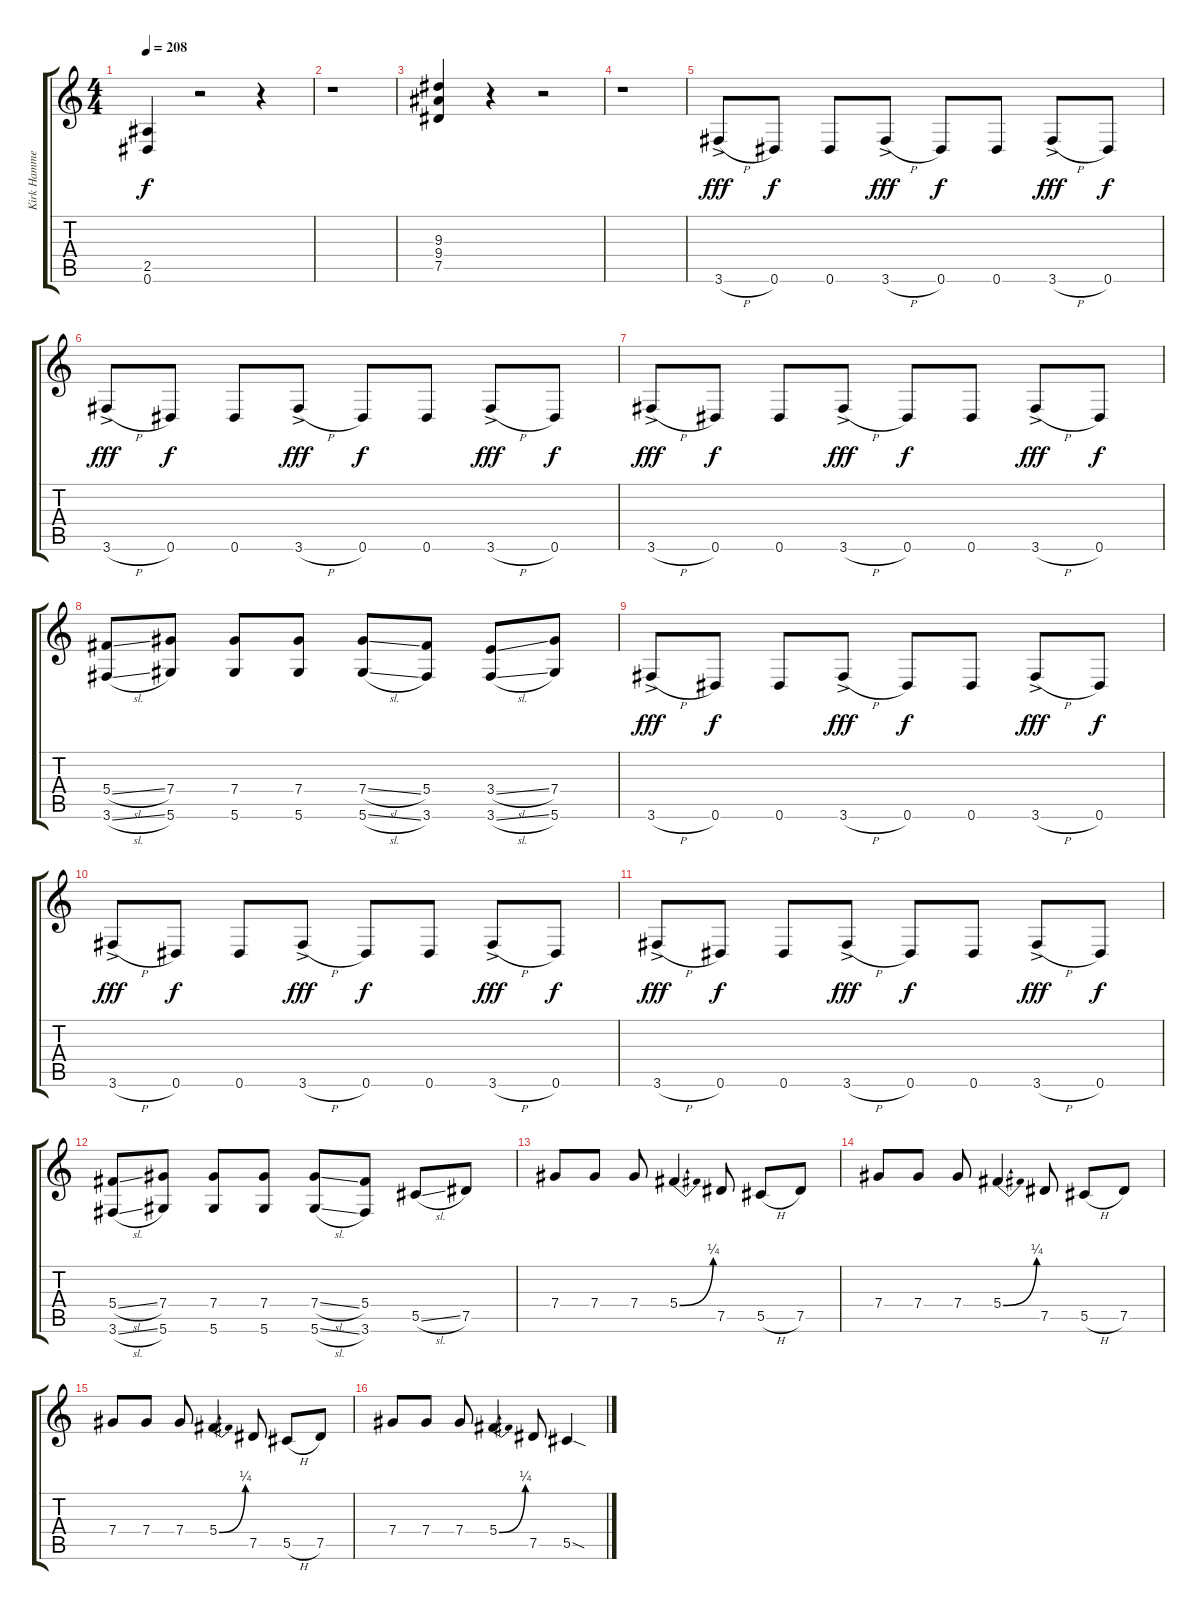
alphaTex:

\track ("Kirk Hammett (Guitar)" "Kirk Hamme") {instrument distortionguitar}
\staff {score tabs}
\tuning (Eb4 Bb3 Gb3 Db3 Ab2 Eb2) {hide}
\ts (4 4)
\tempo 208
\clef g2
\ks c
(2.5 0.6).4{dy f} r.2 r.4 |
r.1 |
(9.3 9.4 7.5).4 r.4 r.2 |
r.1 |
3.6{h ac}.8{dy fff} 0.6.8{dy f} 0.6.8 3.6{h ac}.8{dy fff} 0.6.8{dy f} 0.6.8 3.6{h ac}.8{dy fff} 0.6.8{dy f} |
3.6{h ac}.8{dy fff} 0.6.8{dy f} 0.6.8 3.6{h ac}.8{dy fff} 0.6.8{dy f} 0.6.8 3.6{h ac}.8{dy fff} 0.6.8{dy f} |
3.6{h ac}.8{dy fff} 0.6.8{dy f} 0.6.8 3.6{h ac}.8{dy fff} 0.6.8{dy f} 0.6.8 3.6{h ac}.8{dy fff} 0.6.8{dy f} |
(5.4{sl} 3.6{sl}).8 (7.4 5.6).8 (7.4 5.6).8 (7.4 5.6).8 (7.4{sl} 5.6{sl}).8 (5.4 3.6).8 (3.4{sl} 3.6{sl}).8 (7.4 5.6).8 |
3.6{h ac}.8{dy fff} 0.6.8{dy f} 0.6.8 3.6{h ac}.8{dy fff} 0.6.8{dy f} 0.6.8 3.6{h ac}.8{dy fff} 0.6.8{dy f} |
3.6{h ac}.8{dy fff} 0.6.8{dy f} 0.6.8 3.6{h ac}.8{dy fff} 0.6.8{dy f} 0.6.8 3.6{h ac}.8{dy fff} 0.6.8{dy f} |
3.6{h ac}.8{dy fff} 0.6.8{dy f} 0.6.8 3.6{h ac}.8{dy fff} 0.6.8{dy f} 0.6.8 3.6{h ac}.8{dy fff} 0.6.8{dy f} |
(5.4{sl} 3.6{sl}).8 (7.4 5.6).8 (7.4 5.6).8 (7.4 5.6).8 (7.4{sl} 5.6{sl}).8 (5.4 3.6).8 5.5{sl}.8 7.5.8 |
7.4.8 7.4.8 7.4.8 5.4{be (bend 0 0 60 1)}.4 7.5.8 5.5{h}.8 7.5.8 |
7.4.8 7.4.8 7.4.8 5.4{be (bend 0 0 60 1)}.4 7.5.8 5.5{h}.8 7.5.8 |
7.4.8 7.4.8 7.4.8 5.4{be (bend 0 0 60 1)}.4 7.5.8 5.5{h}.8 7.5.8 |
7.4.8 7.4.8 7.4.8 5.4{be (bend 0 0 60 1)}.4 7.5.8 5.5{sod}.4
